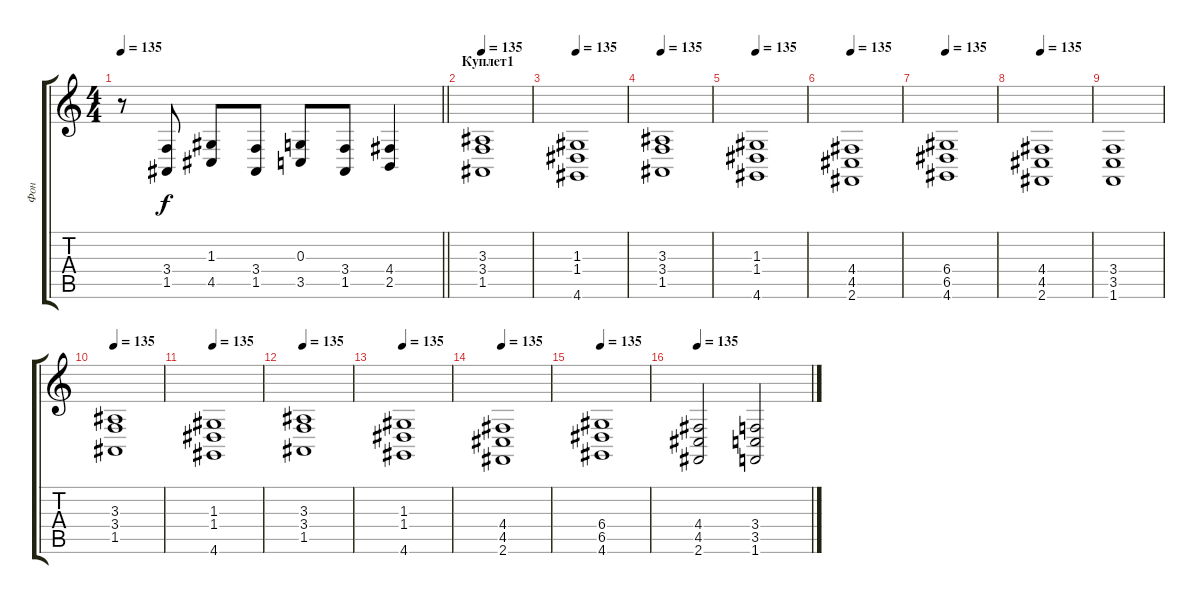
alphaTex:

\track ("Фон" "Фон") {instrument pad2warm}
\staff {score tabs}
\tuning (E4 B3 G3 D3 A2 E2) {hide}
\ts (4 4)
\tempo 135
\clef g2
\barLineRight lightlight
\ks c
r.8{dy f} (3.4 1.5).8 (1.3 4.5).8 (3.4 1.5).8 (0.3 3.5).8 (3.4 1.5).8 (4.4 2.5).4 |
\section ("" "Куплет1")
\tempo 135
(3.3 3.4 1.5).1 |
\tempo 135
(1.3 1.4 4.6).1 |
\tempo 135
(3.3 3.4 1.5).1 |
\tempo 135
(1.3 1.4 4.6).1 |
\tempo 135
(4.4 4.5 2.6).1 |
\tempo 135
(6.4 6.5 4.6).1 |
\tempo 135
(4.4 4.5 2.6).1 |
(3.4 3.5 1.6).1 |
\tempo 135
(3.3 3.4 1.5).1 |
\tempo 135
(1.3 1.4 4.6).1 |
\tempo 135
(3.3 3.4 1.5).1 |
\tempo 135
(1.3 1.4 4.6).1 |
\tempo 135
(4.4 4.5 2.6).1 |
\tempo 135
(6.4 6.5 4.6).1 |
\tempo 135
(4.4 4.5 2.6).2 (3.4 3.5 1.6).2
